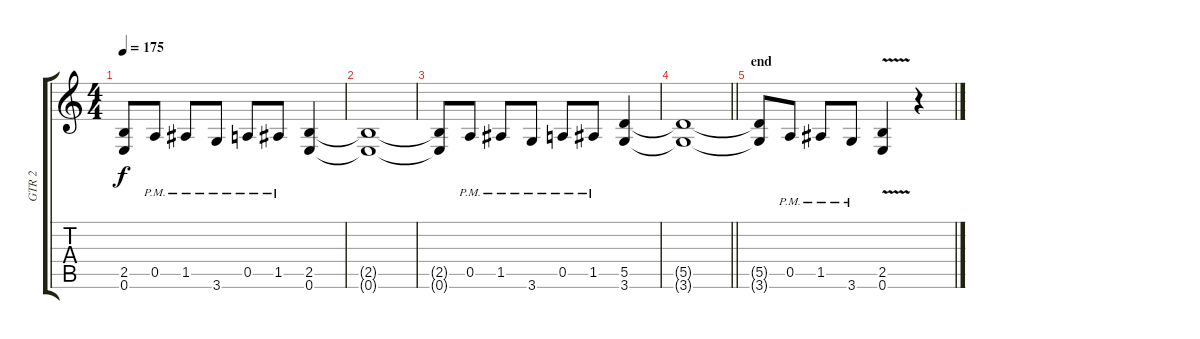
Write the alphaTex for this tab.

\track ("GTR 2" "GTR 2") {instrument distortionguitar}
\staff {score tabs}
\tuning (E4 B3 G3 D3 A2 E2) {hide}
\ts (4 4)
\tempo 175
\clef g2
\ks c
(2.5{t} 0.6{t}).8{dy f} 0.5{pm}.8 1.5{pm}.8 3.6{pm}.8 0.5{pm}.8 1.5{pm}.8 (2.5 0.6).4 |
(2.5{t} 0.6{t}).1 |
(2.5{t} 0.6{t}).8 0.5{pm}.8 1.5{pm}.8 3.6{pm}.8 0.5{pm}.8 1.5{pm}.8 (5.5 3.6).4 |
\barLineRight lightlight
(5.5{t} 3.6{t}).1 |
\section ("" "end")
(5.5{t} 3.6{t}).8 0.5{pm}.8 1.5{pm}.8 3.6{pm}.8 (2.5 0.6{v}).4 r.4
